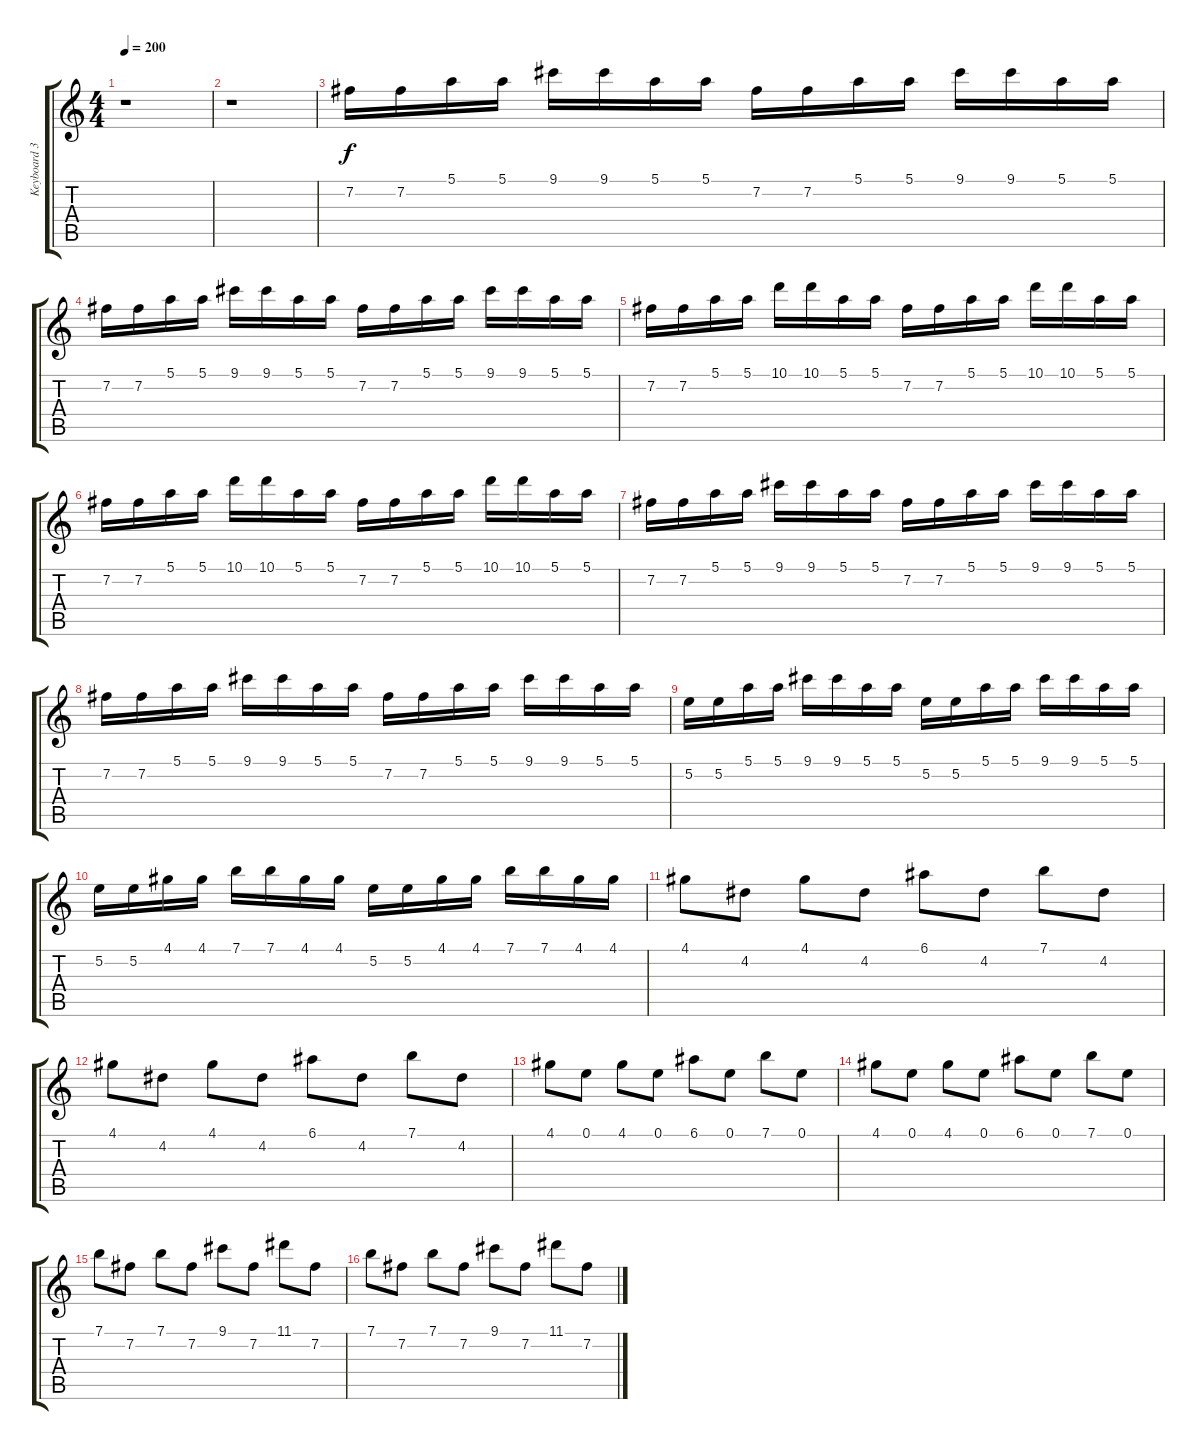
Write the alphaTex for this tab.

\track ("Keyboard 3" "Keyboard 3") {instrument electricguitarmuted}
\staff {score tabs}
\tuning (E4 B3 G3 D3 A2 E2) {hide}
\ts (4 4)
\tempo 200
\clef g2
\ks c
r.1{dy f} |
r.1 |
\section ("" "")
7.2.16{volume 13 balance 0 instrument electricguitarmuted} 7.2.16 5.1.16 5.1.16 9.1.16 9.1.16 5.1.16 5.1.16 7.2.16 7.2.16 5.1.16 5.1.16 9.1.16 9.1.16 5.1.16 5.1.16 |
7.2.16 7.2.16 5.1.16 5.1.16 9.1.16 9.1.16 5.1.16 5.1.16 7.2.16 7.2.16 5.1.16 5.1.16 9.1.16 9.1.16 5.1.16 5.1.16 |
7.2.16{balance 2} 7.2.16 5.1.16{balance 4} 5.1.16 10.1.16{balance 6} 10.1.16 5.1.16{balance 8} 5.1.16 7.2.16{balance 10} 7.2.16{balance 11} 5.1.16{balance 12} 5.1.16{balance 13} 10.1.16{balance 14} 10.1.16{balance 15} 5.1.16{balance 16} 5.1.16 |
7.2.16 7.2.16 5.1.16 5.1.16 10.1.16 10.1.16 5.1.16 5.1.16 7.2.16 7.2.16 5.1.16 5.1.16 10.1.16 10.1.16 5.1.16 5.1.16 |
7.2.16{balance 14} 7.2.16 5.1.16{balance 12} 5.1.16 9.1.16{balance 10} 9.1.16 5.1.16{balance 8} 5.1.16 7.2.16{balance 6} 7.2.16{balance 5} 5.1.16{balance 4} 5.1.16{balance 3} 9.1.16{balance 2} 9.1.16{balance 1} 5.1.16{balance 0} 5.1.16 |
7.2.16 7.2.16 5.1.16 5.1.16 9.1.16 9.1.16 5.1.16 5.1.16 7.2.16 7.2.16 5.1.16 5.1.16 9.1.16 9.1.16 5.1.16 5.1.16 |
5.2.16{balance 2} 5.2.16 5.1.16{balance 4} 5.1.16 9.1.16{balance 6} 9.1.16 5.1.16{balance 8} 5.1.16 5.2.16{balance 10} 5.2.16{balance 11} 5.1.16{balance 12} 5.1.16{balance 13} 9.1.16{balance 14} 9.1.16{balance 15} 5.1.16{balance 16} 5.1.16 |
5.2.16 5.2.16 4.1.16 4.1.16 7.1.16 7.1.16 4.1.16 4.1.16 5.2.16 5.2.16 4.1.16 4.1.16 7.1.16 7.1.16 4.1.16 4.1.16 |
\section ("" "")
4.1.8{volume 12 balance 8 instrument lead2sawtooth} 4.2.8 4.1.8 4.2.8 6.1.8 4.2.8 7.1.8 4.2.8 |
4.1.8 4.2.8 4.1.8 4.2.8 6.1.8 4.2.8 7.1.8 4.2.8 |
4.1.8 0.1.8 4.1.8 0.1.8 6.1.8 0.1.8 7.1.8 0.1.8 |
4.1.8 0.1.8 4.1.8 0.1.8 6.1.8 0.1.8 7.1.8 0.1.8 |
7.1.8 7.2.8 7.1.8 7.2.8 9.1.8 7.2.8 11.1.8 7.2.8 |
7.1.8 7.2.8 7.1.8 7.2.8 9.1.8 7.2.8 11.1.8 7.2.8
